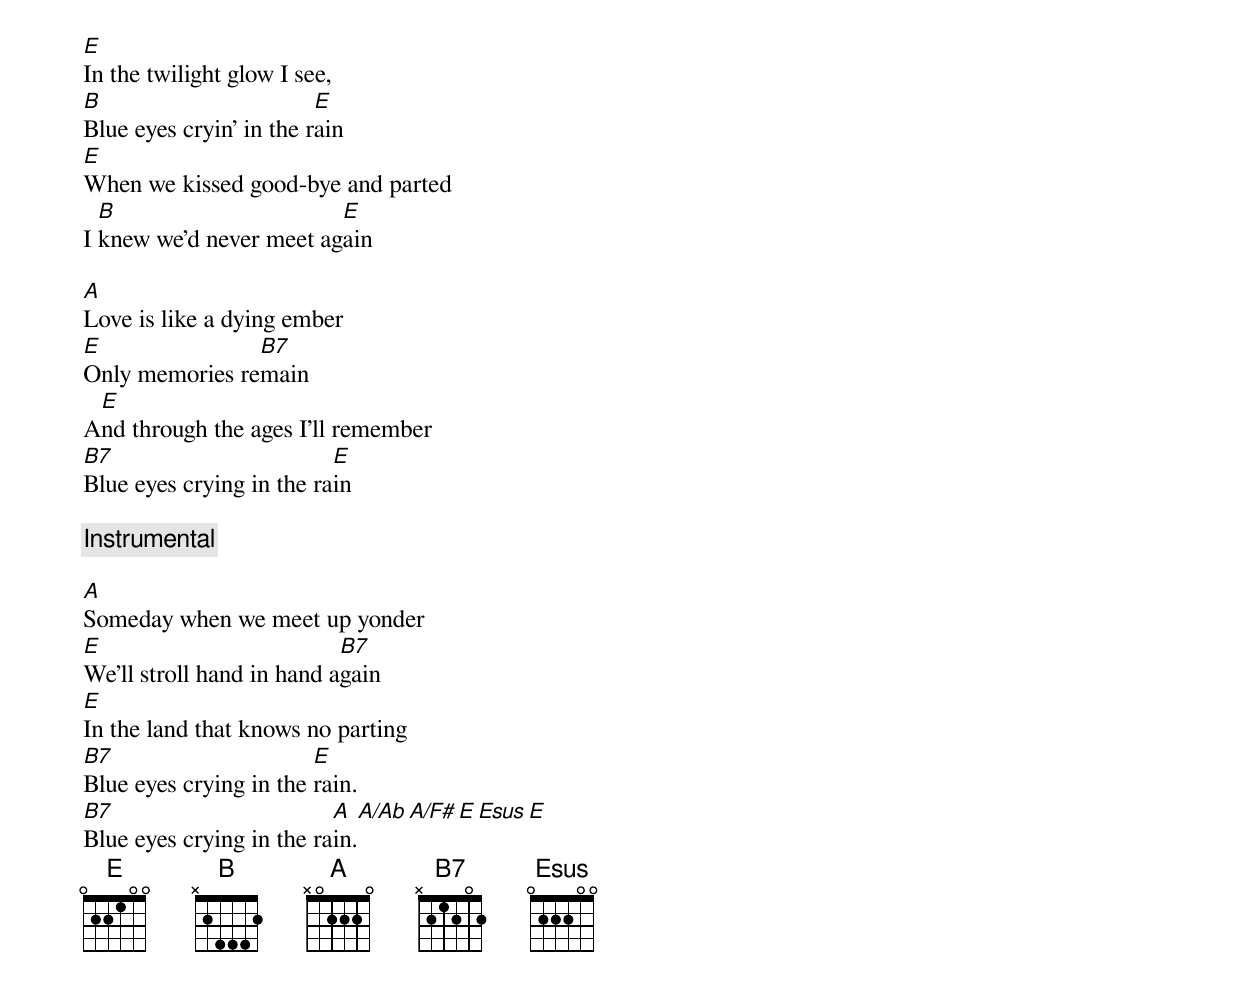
{{< youtube JA644rSZX1A >}}
E
In the twilight glow I see,
B                        E
Blue eyes cryin' in the rain
E
When we kissed good-bye and parted
  B                      E
I knew we'd never meet again

A
Love is like a dying ember
E               B7
Only memories remain
 E
And through the ages I'll remember
B7                        E
Blue eyes crying in the rain

[Instrumental]

A
Someday when we meet up yonder
E                          B7
We'll stroll hand in hand again
E
In the land that knows no parting
B7                      E
Blue eyes crying in the rain.
B7                        A     A/Ab  A/F#  E  Esus  E
Blue eyes crying in the rain.
